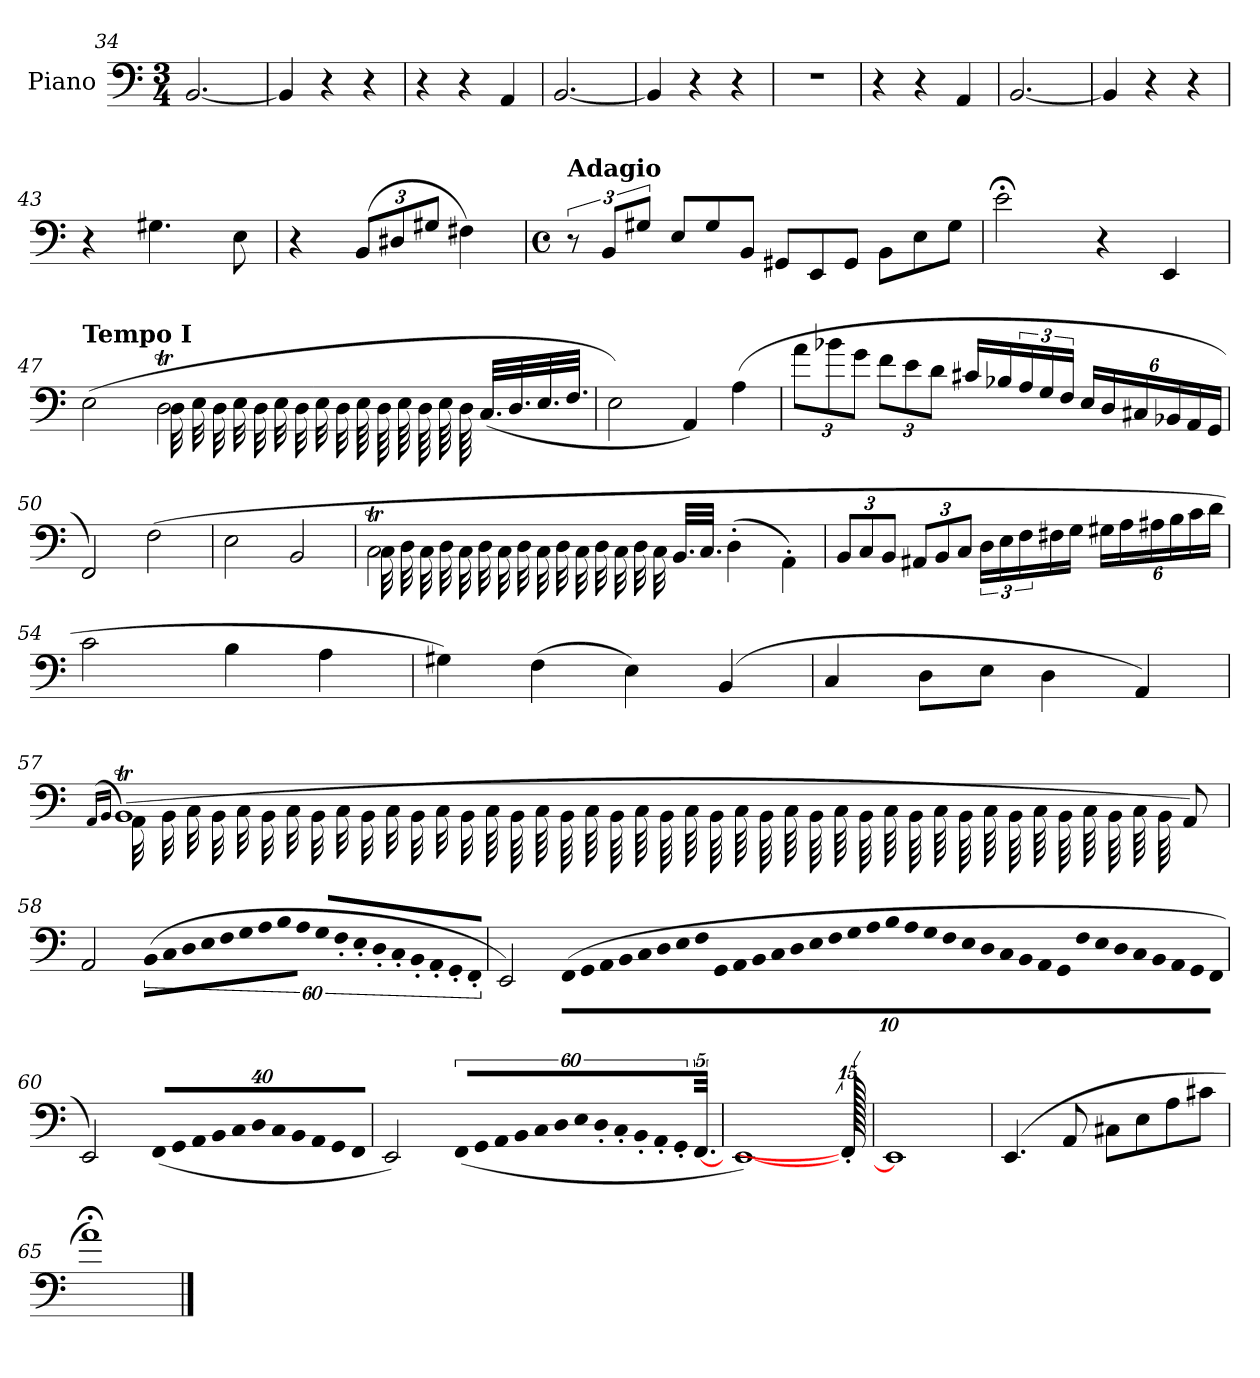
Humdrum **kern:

**kern
*part1
*staff1
*I"Piano
*I'Pno
*clefF4
*k[]
*M3/4
=34
[2.BB/
=35
4BB/]
4r
4r
=36
4r
4r
4AA/
=37
[2.BB/
=38
4BB/]
4r
4r
=39
2.r
=40
4r
4r
4AA/
=41
[2.BB/
=42
4BB/]
4r
4r
=43
4r
4.G#X\
8E\
!!LO:LB:g=z
=44
4r
(>12BB/L
12D#X/
12G#X/J
4F#X\)
=45
*M4/4
*met(c)
!LO:TX:a:B:t=Adagio
12r
12BB/L
12G#X/J
*Xtuplet
12E/L
12G#/
12BB/J
12GG#X/L
12EE/
12GG#/J
12BB\L
12E\
12G#\J
=46
2e;<\
4r
4EE/
=47
*^
!LO:TX:a:B:t=Tempo I	!
(>2E\	2ryy
2DT\	32D!
.	32E!
.	32D!
.	32E!
.	32D!
.	32E!
.	32D!
.	32E!
.	32D!
.	64E!
.	64D!
.	64E!
.	64D!
.	64E!
.	64D!
.	(<48.C!/LL
.	48.D!/
.	48.E!/
.	48.F!/JJ
*v	*v
=48
2E\)
4AA/)
(>4A\
!!LO:LB:g=z
=49
*tuplet
12a\L
12b-X\
12g\J
12f\L
12e\
12d\J
16c#X/LL
16B-X/
24A/
24G/
24F/JJ
24E/LL
24D/
24C#X/
24BB-X/
24AA/
24GG/JJ
=50
2FF/)
(>2F\
=51
2E\
2BB/
=52
*^
2CT\	32C!
.	32D!
.	32C!
.	32D!
.	32C!
.	32D!
.	32C!
.	32D!
.	32C!
.	32D!
.	32C!
.	32D!
*	*Xtuplet
.	48C!
.	48D!
.	48C!
.	48.BB!/LL
.	48.C!/JJ
(>4D'\	24.ryy
.	4..ryy
4AA'\)	.
*v	*v
!!LO:PB:g=z
=53
*tuplet
12BB/L
12C/
12BB/J
12AA#X/L
12BB/
12C/J
24D\LL
24E\
24F\
16F#X\
16G\JJ
24G#X\LL
24A\
24A#X\
24B\
24c\
24d\JJ
=54
2c\
4B\
4A\
=55
4G#X\)
(>4F\
4E\)
(>4BB/
=56
4C/
8D\L
8E\J
4D\
4AA/)
!!LO:LB:g=z
=57
(>16qAA/LL
16qBB/JJ
*^
*	*^
(<1BBt)	32AA!	2..ryy
.	32BB!	.
.	32C!	.
.	32BB!	.
.	32C!	.
.	32BB!	.
.	32C!	.
.	32BB!	.
.	32C!	.
.	32BB!	.
.	32C!	.
.	32BB!	.
.	32C!	.
.	32BB!	.
.	64C!	.
.	64BB!	.
.	64C!	.
.	64BB!	.
.	64C!	.
.	64BB!	.
.	64C!	.
.	64BB!	.
.	64C!	.
.	64BB!	.
.	64C!	.
.	64BB!	.
.	64C!	.
.	64BB!	.
.	64C!	.
.	64BB!	.
.	64C!	.
.	64BB!	.
.	64C!	.
.	64BB!	.
.	64C!	.
.	64BB!	.
.	64C!	.
.	64BB!	.
.	64C!	.
.	64BB!	.
.	64C!	.
.	64BB!	.
.	8ryy	8AA!/)
*v	*v	*v
!!LO:LB:g=z
=58
2AA/
!LO:N:vis=16
(>1920%53BB!\LL
!LO:N:vis=16
1920%53C!\
!LO:N:vis=16
1920%53D!\
!LO:N:vis=16
1920%53E!\
!LO:N:vis=16
1920%53F!\
!LO:N:vis=16
1920%53G!\
!LO:N:vis=16
1920%53A!\
!LO:N:vis=16
1920%53B!\
!LO:N:vis=16
1920%53A!\JJ
!LO:N:vis=16
1920%53G!/LL
!LO:N:vis=16
1920%53F'!/
!LO:N:vis=16
1920%53E'!/
!LO:N:vis=16
1920%53D'!/
!LO:N:vis=16
1920%53C'!/
!LO:N:vis=16
1920%53BB'!/
!LO:N:vis=16
1920%53AA'!/
!LO:N:vis=16
1920%53GG'!/
!LO:N:vis=16
1920%53FF'!/JJ
=59
2EE/)
!LO:N:vis=16
(>640%9FF!\LL
!LO:N:vis=16
640%9GG!\
!LO:N:vis=16
640%9AA!\
!LO:N:vis=16
640%9BB!\
!LO:N:vis=16
640%9C!\
!LO:N:vis=16
640%9D!\
!LO:N:vis=16
640%9E!\
!LO:N:vis=16
640%9F!\
!LO:N:vis=16
640%9GG!\
!LO:N:vis=16
640%9AA!\
!LO:N:vis=16
640%9BB!\
!LO:N:vis=16
640%9C!\
!LO:N:vis=16
640%9D!\
!LO:N:vis=16
640%9E!\
!LO:N:vis=16
640%9F!\
!LO:N:vis=16
640%9G!\
!LO:N:vis=16
640%9A!\
!LO:N:vis=16
640%9B!\
!LO:N:vis=16
640%9A!\
!LO:N:vis=16
640%9G!\
!LO:N:vis=16
640%9F!\
!LO:N:vis=16
640%9E!\
!LO:N:vis=16
640%9D!\
!LO:N:vis=16
640%9C!\
!LO:N:vis=16
640%9BB!\
!LO:N:vis=16
640%9AA!\
!LO:N:vis=16
640%9GG!\
!LO:N:vis=16
640%9F!\
!LO:N:vis=16
640%9E!\
!LO:N:vis=16
640%9D!\
!LO:N:vis=16
640%9C!\
!LO:N:vis=16
640%9BB!\
!LO:N:vis=16
640%9AA!\
!LO:N:vis=16
640%9GG!\
!LO:N:vis=16
640%9FF!\JJ
!!LO:LB:g=z
=60
2EE/)
!LO:N:vis=8
(<640%29FF!/L
!LO:N:vis=8
640%29GG!/
!LO:N:vis=8
640%29AA!/
!LO:N:vis=8
640%29BB!/
!LO:N:vis=8
640%29C!/
!LO:N:vis=8
640%29D!/
!LO:N:vis=8
640%29C!/
!LO:N:vis=8
640%29BB!/
!LO:N:vis=8
640%29AA!/
!LO:N:vis=8
640%29GG!/
!LO:N:vis=8
640%29FF!/J
=61
2EE/)
!LO:N:vis=8
(<960%37FF!/L
!LO:N:vis=8
960%37GG!/
!LO:N:vis=8
960%37AA!/
!LO:N:vis=8
960%37BB!/
!LO:N:vis=8
960%37C!/
!LO:N:vis=8
960%37D!/
!LO:N:vis=8
960%37E!/
!LO:N:vis=8
960%37D'!/
!LO:N:vis=8
960%37C'!/
!LO:N:vis=8
960%37BB'!/
!LO:N:vis=8
960%37AA'!/
!LO:N:vis=8
960%37GG'!/
[40.FF!/J
=62
[1EE)
960FF'!/]
=63
1EE]
=64
(>4.EE/
8AA/
8C#X\L
8E\
8A\
8c#X\J
=65
1a;<)
==
*-
